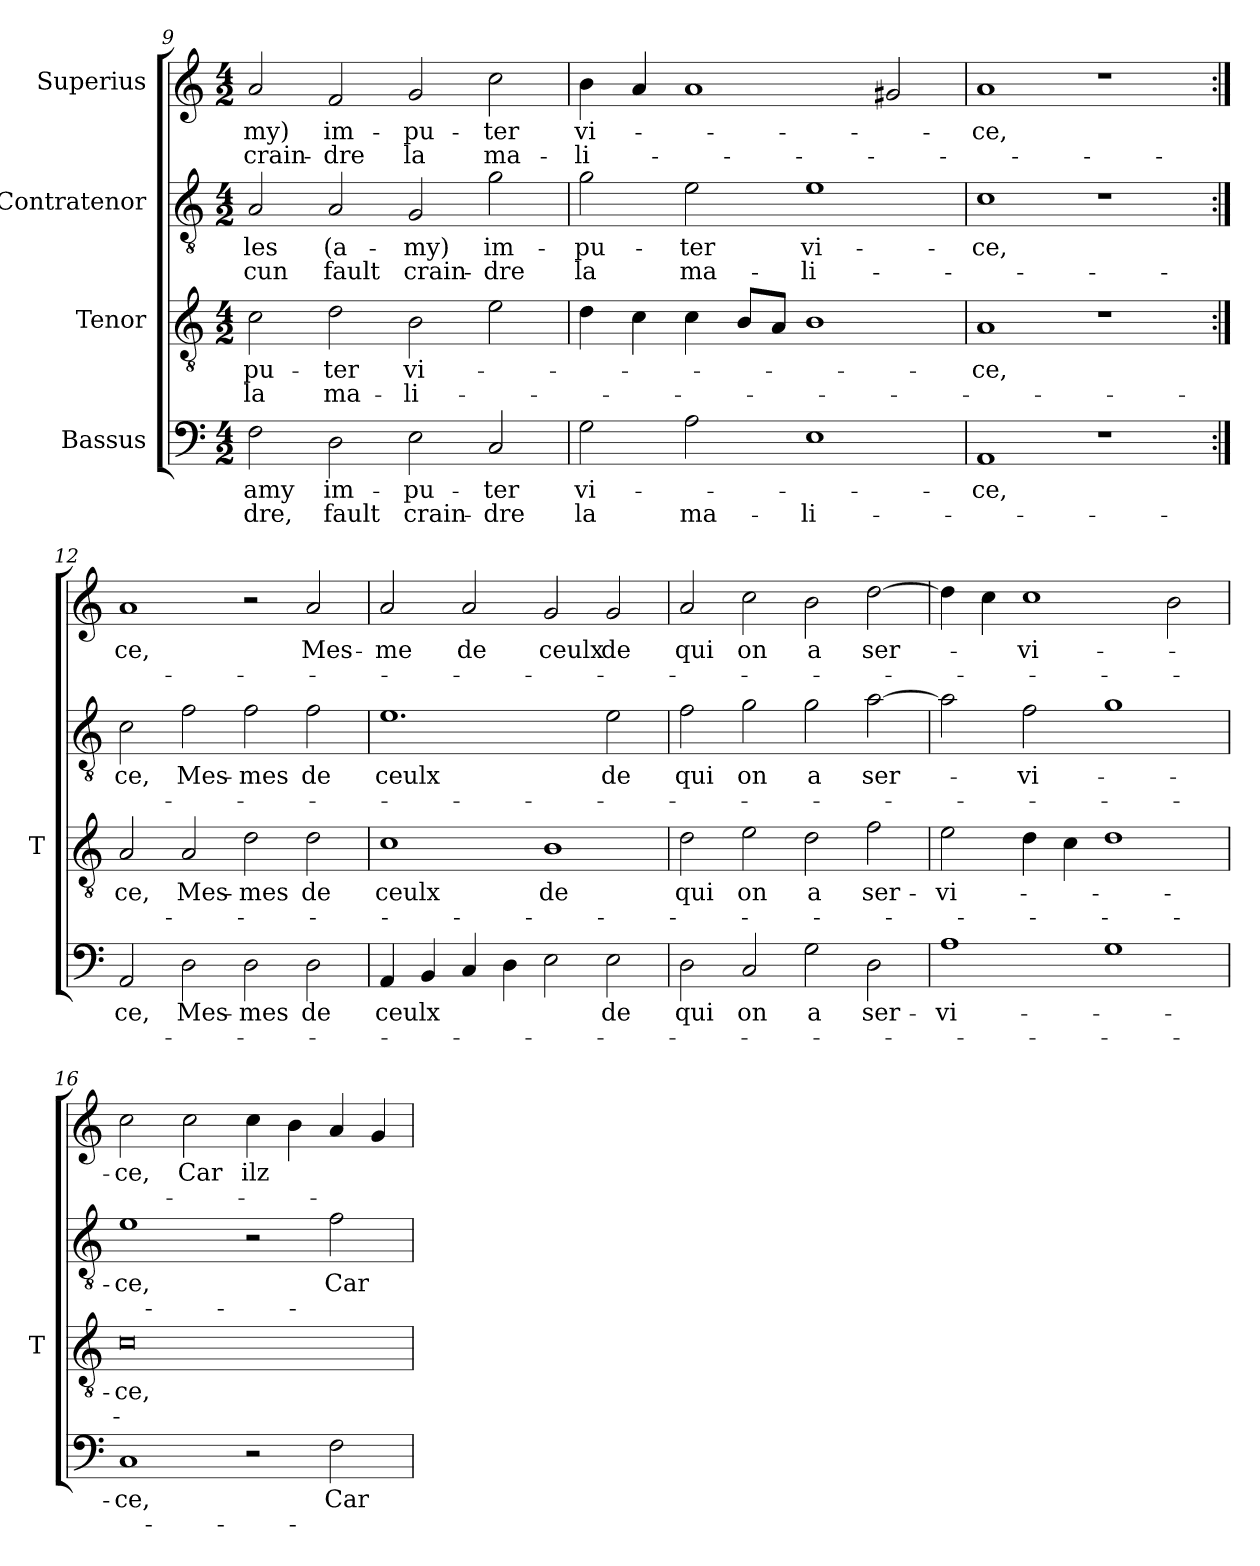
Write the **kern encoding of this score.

**kern	**text	**text	**kern	**text	**text	**kern	**text	**text	**kern	**text	**text
*part4	*part4	*part4	*part3	*part3	*part3	*part2	*part2	*part2	*part1	*part1	*part1
*staff4	*staff4	*staff4	*staff3	*staff3	*staff3	*staff2	*staff2	*staff2	*staff1	*staff1	*staff1
*I"Bassus	*	*	*I"Tenor	*	*	*I"Contratenor	*	*	*I"Superius	*	*
*	*	*	*I'T	*	*	*	*	*	*	*	*
*clefF4	*	*	*clefGv2	*	*	*clefGv2	*	*	*clefG2	*	*
*k[]	*	*	*k[]	*	*	*k[]	*	*	*k[]	*	*
*M4/2	*	*	*M4/2	*	*	*M4/2	*	*	*M4/2	*	*
=9	=9	=9	=9	=9	=9	=9	=9	=9	=9	=9	=9
2F	-amy	-dre,	2c	pu-	-la	2A	-les	-cun	2a	-my)	crain-
2D	im-	-fault	2d	-ter	ma-	2A	(a-	-fault	2f	im-	-dre
2E	pu-	crain-	2B	vi-	li-	2G	-my)	crain-	2g	pu-	-la
2C	-ter	-dre	2e	.	.	2g	im-	-dre	2cc	-ter	ma-
=10	=10	=10	=10	=10	=10	=10	=10	=10	=10	=10	=10
2G	vi-	-la	4d	.	.	2g	pu-	-la	4b	vi-	li-
.	.	.	4c	.	.	.	.	.	4a	.	.
2A	.	ma-	4c	.	.	2e	-ter	ma-	1a	.	.
.	.	.	8BL	.	.	.	.	.	.	.	.
.	.	.	8AJ	.	.	.	.	.	.	.	.
1E	.	li-	1B	.	.	1e	vi-	li-	.	.	.
.	.	.	.	.	.	.	.	.	2g#X	.	.
=11	=11	=11	=11	=11	=11	=11	=11	=11	=11	=11	=11
1AA	-ce,	.	1A	-ce,	.	1c	-ce,	.	1a	-ce,	.
1r	.	.	1r	.	.	1r	.	.	1r	.	.
=12:|!	=12:|!	=12:|!	=12:|!	=12:|!	=12:|!	=12:|!	=12:|!	=12:|!	=12:|!	=12:|!	=12:|!
2AA	-ce,	.	2A	-ce,	.	2c	-ce,	.	1a	-ce,	.
2D	Mes-	.	2A	Mes-	.	2f	Mes-	.	.	.	.
2D	-mes	.	2d	-mes	.	2f	-mes	.	2r	.	.
2D	-de	.	2d	-de	.	2f	-de	.	2a	Mes-	.
=13	=13	=13	=13	=13	=13	=13	=13	=13	=13	=13	=13
4AA	-ceulx	.	1c	-ceulx	.	1.e	-ceulx	.	2a	-me	.
4BB	.	.	.	.	.	.	.	.	.	.	.
4C	.	.	.	.	.	.	.	.	2a	-de	.
4D	.	.	.	.	.	.	.	.	.	.	.
2E	.	.	1B	-de	.	.	.	.	2g	-ceulx	.
2E	-de	.	.	.	.	2e	-de	.	2g	-de	.
=14	=14	=14	=14	=14	=14	=14	=14	=14	=14	=14	=14
2D	-qui	.	2d	-qui	.	2f	-qui	.	2a	-qui	.
2C	-on	.	2e	-on	.	2g	-on	.	2cc	-on	.
2G	-a	.	2d	-a	.	2g	-a	.	2b	-a	.
2D	ser-	.	2f	ser-	.	[2a	ser-	.	[2dd	ser-	.
=15	=15	=15	=15	=15	=15	=15	=15	=15	=15	=15	=15
1A	vi-	.	2e	vi-	.	2a]	.	.	4dd]	.	.
.	.	.	.	.	.	.	.	.	4cc	.	.
.	.	.	4d	.	.	2f	vi-	.	1cc	vi-	.
.	.	.	4c	.	.	.	.	.	.	.	.
1G	.	.	1d	.	.	1g	.	.	.	.	.
.	.	.	.	.	.	.	.	.	2b	.	.
=16	=16	=16	=16	=16	=16	=16	=16	=16	=16	=16	=16
1C	-ce,	.	0c	-ce,	.	1e	-ce,	.	2cc	-ce,	.
.	.	.	.	.	.	.	.	.	2cc	-Car	.
2r	.	.	.	.	.	2r	.	.	4cc	-ilz	.
.	.	.	.	.	.	.	.	.	4b	.	.
2F	-Car	.	.	.	.	2f	-Car	.	4a	.	.
.	.	.	.	.	.	.	.	.	4g	.	.
=	=	=	=	=	=	=	=	=	=	=	=
*-	*-	*-	*-	*-	*-	*-	*-	*-	*-	*-	*-
